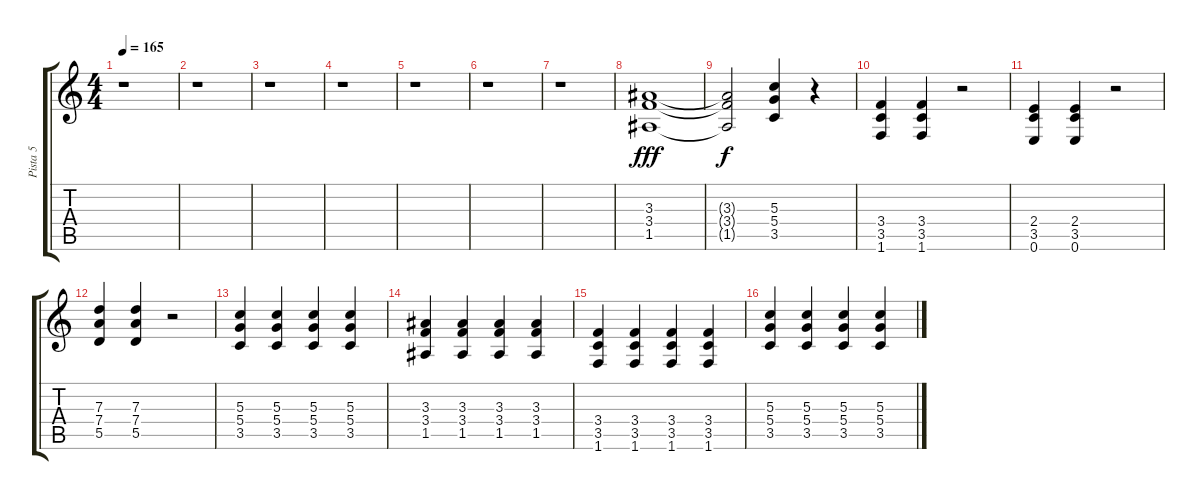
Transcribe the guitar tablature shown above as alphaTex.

\track ("Pista 5" "Pista 5") {instrument overdrivenguitar}
\staff {score tabs}
\tuning (E4 B3 G3 D3 A2 E2) {hide}
\ts (4 4)
\tempo 165
\clef g2
\ks c
r.1{dy fff} |
r.1 |
r.1 |
r.1 |
r.1 |
r.1 |
r.1 |
(3.3 3.4 1.5).1 |
(3.3{t} 3.4{t} 1.5{t}).2{dy f} (5.3 5.4 3.5).4 r.4 |
(3.4 3.5 1.6).4 (3.4 3.5 1.6).4 r.2 |
(2.4 3.5 0.6).4 (2.4 3.5 0.6).4 r.2 |
(7.3 7.4 5.5).4 (7.3 7.4 5.5).4 r.2 |
(5.3 5.4 3.5).4 (5.3 5.4 3.5).4 (5.3 5.4 3.5).4 (5.3 5.4 3.5).4 |
(3.3 3.4 1.5).4 (3.3 3.4 1.5).4 (3.3 3.4 1.5).4 (3.3 3.4 1.5).4 |
(3.4 3.5 1.6).4 (3.4 3.5 1.6).4 (3.4 3.5 1.6).4 (3.4 3.5 1.6).4 |
(5.3 5.4 3.5).4 (5.3 5.4 3.5).4 (5.3 5.4 3.5).4 (5.3 5.4 3.5).4
